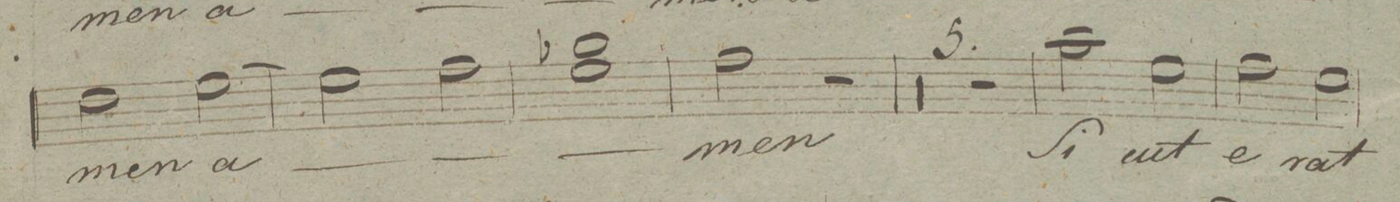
**kern	**text	**dynam
*I"Canto.	*	*
*clefC1	*	*
*k[]	*	*
*met(c|)	*	*
*M2/2	*	*
2b\	-men	.
[2cc\	a-	.
=168	=168	=168
2cc\]	.	.
2dd\	.	.
=169	=169	=169
1ee-X\ 1cc\	.	.
=170	=170	=170
2dd\	-men	.
2r	.	.
=171	=171	=171
00r	.	.
=172	=172	=172
=173	=173	=173
=174	=174	=174
=175	=175	=175
1r	.	.
=176	=176	=176
2ff\	Si-	.
2cc\	-cut	.
=177	=177	=177
2dd\	e-	.
2cc\	-rat	.
=178	=178	=178
*-	*-	*-
